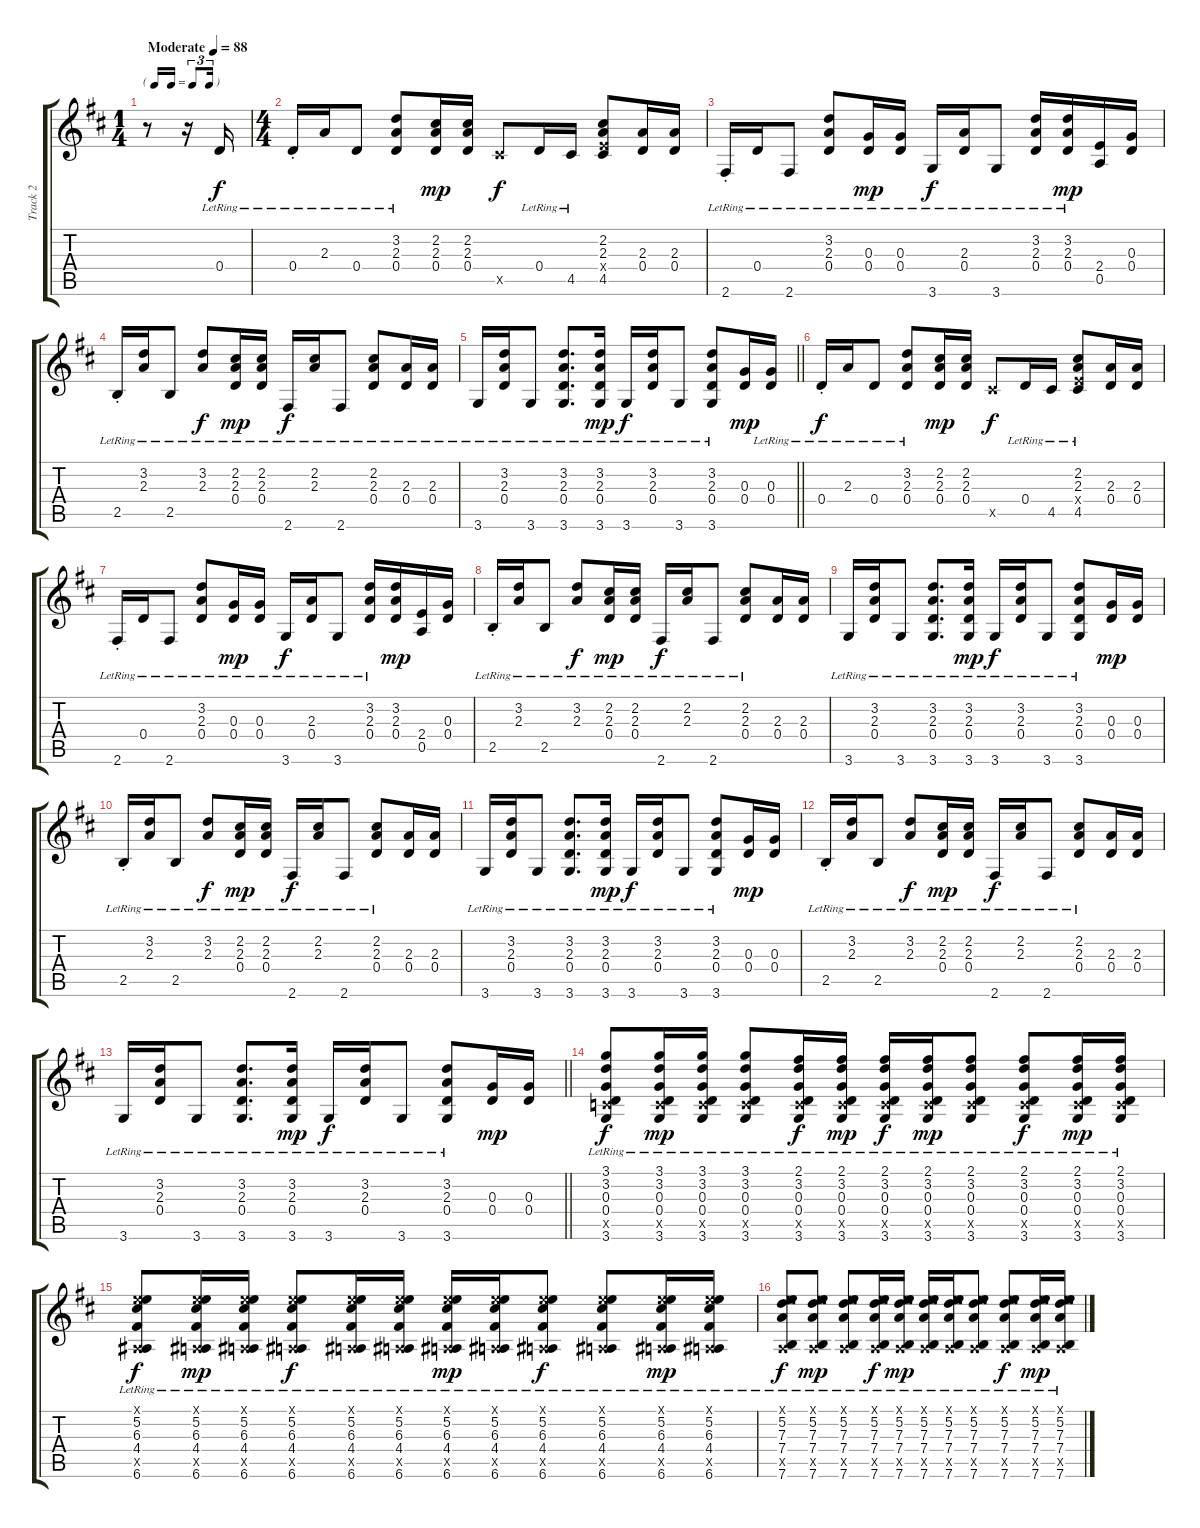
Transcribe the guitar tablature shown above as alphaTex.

\track ("Track 2" "Track 2") {instrument acousticguitarsteel}
\staff {score tabs}
\tuning (E4 B3 G3 D3 A2 E2) {hide}
\ts (1 4)
\tf triplet16th
\tempo (88 "Moderate")
\clef g2
\ks d
r.8{dy f instrument acousticguitarsteel} r.16 0.4{lr}.16 |
\ts (4 4)
0.4{st lr}.16 2.3{lr}.16 0.4{lr}.8 (3.2{lr} 2.3{lr} 0.4{lr}).8 (2.2 2.3 0.4).16{dy mp} (2.2 2.3 0.4).16 4.5{x}.8{dy f} 0.4{lr}.16 4.5{lr}.16 (2.2 2.3 2.4{x} 4.5).8 (2.3 0.4).16 (2.3 0.4).16 |
2.6{st lr}.16 0.4{lr}.16 2.6{lr}.8 (3.2{lr} 2.3{lr} 0.4{lr}).8 (0.3{lr} 0.4{lr}).16{dy mp} (0.3{lr} 0.4{lr}).16 3.6{lr}.16{dy f} (2.3{lr} 0.4{lr}).16 3.6{lr}.8 (3.2{lr} 2.3{lr} 0.4{lr}).16 (3.2{lr} 2.3{lr} 0.4{lr}).16{dy mp} (2.4 0.5).16 (0.3 0.4).16 |
2.5{st lr}.16 (3.2{lr} 2.3{lr}).16 2.5{lr}.8 (3.2{lr} 2.3{lr}).8{dy f} (2.2{lr} 2.3{lr} 0.4{lr}).16{dy mp} (2.2{lr} 2.3{lr} 0.4{lr}).16 2.6{lr}.16{dy f} (2.2{lr} 2.3{lr}).16 2.6{lr}.8 (2.2{lr} 2.3{lr} 0.4{lr}).8 (2.3{lr} 0.4{lr}).16 (2.3{lr} 0.4{lr}).16 |
\barLineRight lightlight
3.6{lr}.16 (3.2{lr} 2.3{lr} 0.4{lr}).16 3.6{lr}.8 (3.2{lr} 2.3{lr} 0.4{lr} 3.6{lr}).8{d} (3.2{lr} 2.3{lr} 0.4{lr} 3.6{lr}).16{dy mp} 3.6{lr}.16{dy f} (3.2{lr} 2.3{lr} 0.4{lr}).16 3.6{lr}.8 (3.2 2.3 0.4{lr} 3.6).8 (0.3 0.4).16{dy mp} (0.3 0.4{lr}).16 |
0.4{st lr}.16{dy f} 2.3{lr}.16 0.4{lr}.8 (3.2{lr} 2.3{lr} 0.4{lr}).8 (2.2 2.3 0.4).16{dy mp} (2.2 2.3 0.4).16 4.5{x}.8{dy f} 0.4{lr}.16 4.5{lr}.16 (2.2{lr} 2.3{lr} 2.4{x} 4.5).8 (2.3 0.4).16 (2.3 0.4).16 |
2.6{st lr}.16 0.4{lr}.16 2.6{lr}.8 (3.2{lr} 2.3{lr} 0.4{lr}).8 (0.3{lr} 0.4{lr}).16{dy mp} (0.3{lr} 0.4{lr}).16 3.6{lr}.16{dy f} (2.3{lr} 0.4{lr}).16 3.6{lr}.8 (3.2{lr} 2.3{lr} 0.4{lr}).16 (3.2 2.3 0.4).16{dy mp} (2.4 0.5).16 (0.3 0.4).16 |
2.5{st lr}.16 (3.2{lr} 2.3{lr}).16 2.5{lr}.8 (3.2{lr} 2.3{lr}).8{dy f} (2.2{lr} 2.3{lr} 0.4{lr}).16{dy mp} (2.2{lr} 2.3{lr} 0.4{lr}).16 2.6{lr}.16{dy f} (2.2{lr} 2.3{lr}).16 2.6{lr}.8 (2.2 2.3{lr} 0.4{lr}).8 (2.3 0.4).16 (2.3 0.4).16 |
3.6{lr}.16 (3.2{lr} 2.3{lr} 0.4{lr}).16 3.6{lr}.8 (3.2{lr} 2.3{lr} 0.4{lr} 3.6{lr}).8{d} (3.2{lr} 2.3{lr} 0.4{lr} 3.6{lr}).16{dy mp} 3.6{lr}.16{dy f} (3.2{lr} 2.3{lr} 0.4{lr}).16 3.6{lr}.8 (3.2{lr} 2.3{lr} 0.4{lr} 3.6{lr}).8 (0.3 0.4).16{dy mp} (0.3 0.4).16 |
2.5{st lr}.16 (3.2{lr} 2.3{lr}).16 2.5{lr}.8 (3.2{lr} 2.3{lr}).8{dy f} (2.2{lr} 2.3{lr} 0.4{lr}).16{dy mp} (2.2{lr} 2.3{lr} 0.4{lr}).16 2.6{lr}.16{dy f} (2.2{lr} 2.3{lr}).16 2.6{lr}.8 (2.2 2.3{lr} 0.4{lr}).8 (2.3 0.4).16 (2.3 0.4).16 |
3.6{lr}.16 (3.2{lr} 2.3{lr} 0.4{lr}).16 3.6{lr}.8 (3.2{lr} 2.3{lr} 0.4{lr} 3.6{lr}).8{d} (3.2{lr} 2.3{lr} 0.4{lr} 3.6{lr}).16{dy mp} 3.6{lr}.16{dy f} (3.2{lr} 2.3{lr} 0.4{lr}).16 3.6{lr}.8 (3.2{lr} 2.3{lr} 0.4{lr} 3.6{lr}).8 (0.3 0.4).16{dy mp} (0.3 0.4).16 |
2.5{st lr}.16 (3.2{lr} 2.3{lr}).16 2.5{lr}.8 (3.2{lr} 2.3{lr}).8{dy f} (2.2{lr} 2.3{lr} 0.4{lr}).16{dy mp} (2.2{lr} 2.3{lr} 0.4{lr}).16 2.6{lr}.16{dy f} (2.2{lr} 2.3{lr}).16 2.6{lr}.8 (2.2{lr} 2.3{lr} 0.4{lr}).8 (2.3 0.4).16 (2.3 0.4).16 |
\barLineRight lightlight
3.6{lr}.16 (3.2{lr} 2.3{lr} 0.4{lr}).16 3.6{lr}.8 (3.2{lr} 2.3{lr} 0.4{lr} 3.6{lr}).8{d} (3.2{lr} 2.3{lr} 0.4{lr} 3.6{lr}).16{dy mp} 3.6{lr}.16{dy f} (3.2{lr} 2.3{lr} 0.4{lr}).16 3.6{lr}.8 (3.2{lr} 2.3{lr} 0.4{lr} 3.6{lr}).8 (0.3 0.4).16{dy mp} (0.3 0.4).16 |
(3.1{lr} 3.2{lr} 0.3{lr} 0.4{lr} 3.5{x} 3.6{lr}).8{dy f} (3.1{lr} 3.2{lr} 0.3{lr} 0.4{lr} 3.5{x} 3.6{lr}).16{dy mp} (3.1{lr} 3.2{lr} 0.3{lr} 0.4{lr} 3.5{x} 3.6{lr}).16 (3.1{lr} 3.2{lr} 0.3{lr} 0.4{lr} 3.5{x} 3.6{lr}).8 (2.1{lr} 3.2{lr} 0.3{lr} 0.4{lr} 3.5{x} 3.6{lr}).16{dy f} (2.1{lr} 3.2{lr} 0.3{lr} 0.4{lr} 3.5{x} 3.6{lr}).16{dy mp} (2.1{lr} 3.2{lr} 0.3{lr} 0.4{lr} 3.5{x} 3.6{lr}).16{dy f} (2.1{lr} 3.2{lr} 0.3{lr} 0.4{lr} 3.5{x} 3.6{lr}).16{dy mp} (2.1{lr} 3.2{lr} 0.3{lr} 0.4{lr} 3.5{x} 3.6{lr}).8 (2.1{lr} 3.2{lr} 0.3{lr} 0.4{lr} 3.5{x} 3.6{lr}).8{dy f} (2.1{lr} 3.2{lr} 0.3{lr} 0.4{lr} 3.5{x} 3.6{lr}).16{dy mp} (2.1{lr} 3.2{lr} 0.3{lr} 0.4{lr} 3.5{x} 3.6{lr}).16 |
(0.1{x} 5.2{lr} 6.3{lr} 4.4{lr} 0.5{x} 6.6{lr}).8{dy f} (0.1{x} 5.2{lr} 6.3{lr} 4.4{lr} 0.5{x} 6.6{lr}).16{dy mp} (0.1{x} 5.2{lr} 6.3{lr} 4.4{lr} 0.5{x} 6.6{lr}).16 (0.1{x} 5.2{lr} 6.3{lr} 4.4{lr} 0.5{x} 6.6{lr}).8{dy f} (0.1{x} 5.2{lr} 6.3{lr} 4.4{lr} 0.5{x} 6.6{lr}).16 (0.1{x} 5.2{lr} 6.3{lr} 4.4{lr} 0.5{x} 6.6{lr}).16 (0.1{x} 5.2{lr} 6.3{lr} 4.4{lr} 0.5{x} 6.6{lr}).16{dy mp} (0.1{x} 5.2{lr} 6.3{lr} 4.4{lr} 0.5{x} 6.6{lr}).16 (0.1{x} 5.2{lr} 6.3{lr} 4.4{lr} 0.5{x} 6.6{lr}).8{dy f} (0.1{x} 5.2{lr} 6.3{lr} 4.4{lr} 0.5{x} 6.6{lr}).8 (0.1{x} 5.2{lr} 6.3{lr} 4.4{lr} 0.5{x} 6.6{lr}).16{dy mp} (0.1{x} 5.2{lr} 6.3{lr} 4.4{lr} 0.5{x} 6.6{lr}).16 |
(0.1{x} 5.2{lr} 7.3{lr} 7.4{lr} 0.5{x} 7.6{lr}).8{dy f} (0.1{x} 5.2{lr} 7.3{lr} 7.4{lr} 0.5{x} 7.6{lr}).8{dy mp} (0.1{x} 5.2{lr} 7.3{lr} 7.4{lr} 0.5{x} 7.6{lr}).8 (0.1{x} 5.2{lr} 7.3{lr} 7.4{lr} 0.5{x} 7.6{lr}).16{dy f} (0.1{x} 5.2{lr} 7.3{lr} 7.4{lr} 0.5{x} 7.6{lr}).16{dy mp} (0.1{x} 5.2{lr} 7.3{lr} 7.4{lr} 0.5{x} 7.6{lr}).16 (0.1{x} 5.2{lr} 7.3{lr} 7.4{lr} 0.5{x} 7.6{lr}).16 (0.1{x} 5.2{lr} 7.3{lr} 7.4{lr} 0.5{x} 7.6{lr}).8 (0.1{x} 5.2{lr} 7.3{lr} 7.4{lr} 0.5{x} 7.6{lr}).8{dy f} (0.1{x} 5.2{lr} 7.3{lr} 7.4{lr} 0.5{x} 7.6{lr}).16{dy mp} (0.1{x} 5.2{lr} 7.3{lr} 7.4{lr} 0.5{x} 7.6{lr}).16
